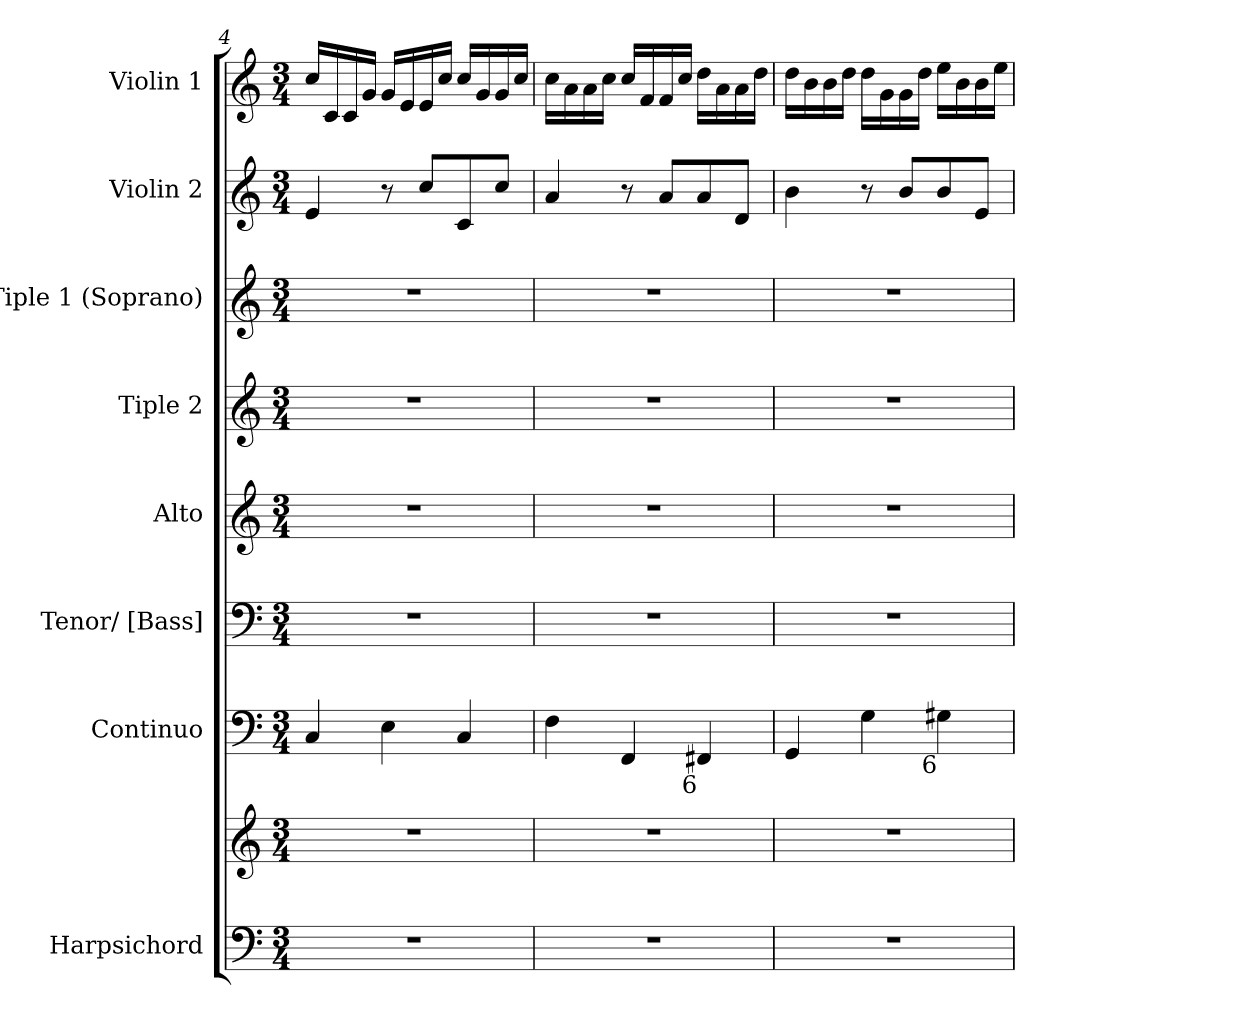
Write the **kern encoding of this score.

**kern	**kern	**kern	**kern	**kern	**kern	**kern	**kern	**kern
*part8	*part8	*part7	*part6	*part5	*part4	*part3	*part2	*part1
*staff9	*staff8	*staff7	*staff6	*staff5	*staff4	*staff3	*staff2	*staff1
*I"Harpsichord	*	*I"Continuo	*I"Tenor/ [Bass]	*I"Alto	*I"Tiple 2	*I"Tiple 1 (Soprano)	*I"Violin 2	*I"Violin 1
*	*	*I'Cont.	*I'T/B.	*I'A.	*	*I'S1.	*I'Vln. 2	*I'Vln. 1
*clefF4	*clefG2	*clefF4	*clefF4	*clefG2	*clefG2	*clefG2	*clefG2	*clefG2
*k[]	*k[]	*k[]	*k[]	*k[]	*k[]	*k[]	*k[]	*k[]
*C:	*C:	*C:	*C:	*C:	*C:	*C:	*C:	*C:
*M3/4	*M3/4	*M3/4	*M3/4	*M3/4	*M3/4	*M3/4	*M3/4	*M3/4
=4	=4	=4	=4	=4	=4	=4	=4	=4
!LO:N:vis=1	!LO:N:vis=1	!	!LO:N:vis=1	!LO:N:vis=1	!LO:N:vis=1	!LO:N:vis=1	!	!
2.r	2.r	4Ci/	2.r	2.r	2.r	2.r	4ei/	16cci/LL
.	.	.	.	.	.	.	.	16ci/
.	.	.	.	.	.	.	.	16ci/
.	.	.	.	.	.	.	.	16gi/JJ
.	.	4Ei\	.	.	.	.	8r	16gi/LL
.	.	.	.	.	.	.	.	16ei/
.	.	.	.	.	.	.	8cci/L	16ei/
.	.	.	.	.	.	.	.	16cci/JJ
.	.	4Ci/	.	.	.	.	8ci/	16cci/LL
.	.	.	.	.	.	.	.	16gi/
.	.	.	.	.	.	.	8cci/J	16gi/
.	.	.	.	.	.	.	.	16cci/JJ
!!LO:LB:g=z
=5	=5	=5	=5	=5	=5	=5	=5	=5
!LO:N:vis=1	!LO:N:vis=1	!	!LO:N:vis=1	!LO:N:vis=1	!LO:N:vis=1	!LO:N:vis=1	!	!
2.r	2.r	4Fi\	2.r	2.r	2.r	2.r	4ai/	16cci\LL
.	.	.	.	.	.	.	.	16ai\
.	.	.	.	.	.	.	.	16ai\
.	.	.	.	.	.	.	.	16cci\JJ
.	.	4FFi/	.	.	.	.	8r	16cci/LL
.	.	.	.	.	.	.	.	16fi/
.	.	.	.	.	.	.	8ai/L	16fi/
.	.	.	.	.	.	.	.	16cci/JJ
!	!	!LO:TX:b:rj:t=6	!	!	!	!	!	!
.	.	4FF#Xi/	.	.	.	.	8ai/	16ddi\LL
.	.	.	.	.	.	.	.	16ai\
.	.	.	.	.	.	.	8di/J	16ai\
.	.	.	.	.	.	.	.	16ddi\JJ
=6	=6	=6	=6	=6	=6	=6	=6	=6
!LO:N:vis=1	!LO:N:vis=1	!	!LO:N:vis=1	!LO:N:vis=1	!LO:N:vis=1	!LO:N:vis=1	!	!
2.r	2.r	4GGi/	2.r	2.r	2.r	2.r	4bi\	16ddi\LL
.	.	.	.	.	.	.	.	16bi\
.	.	.	.	.	.	.	.	16bi\
.	.	.	.	.	.	.	.	16ddi\JJ
.	.	4Gi\	.	.	.	.	8r	16ddi\LL
.	.	.	.	.	.	.	.	16gi\
.	.	.	.	.	.	.	8bi/L	16gi\
.	.	.	.	.	.	.	.	16ddi\JJ
!	!	!LO:TX:b:rj:t=6	!	!	!	!	!	!
.	.	4G#Xi\	.	.	.	.	8bi/	16eei\LL
.	.	.	.	.	.	.	.	16bi\
.	.	.	.	.	.	.	8ei/J	16bi\
.	.	.	.	.	.	.	.	16eei\JJ
=	=	=	=	=	=	=	=	=
*-	*-	*-	*-	*-	*-	*-	*-	*-
